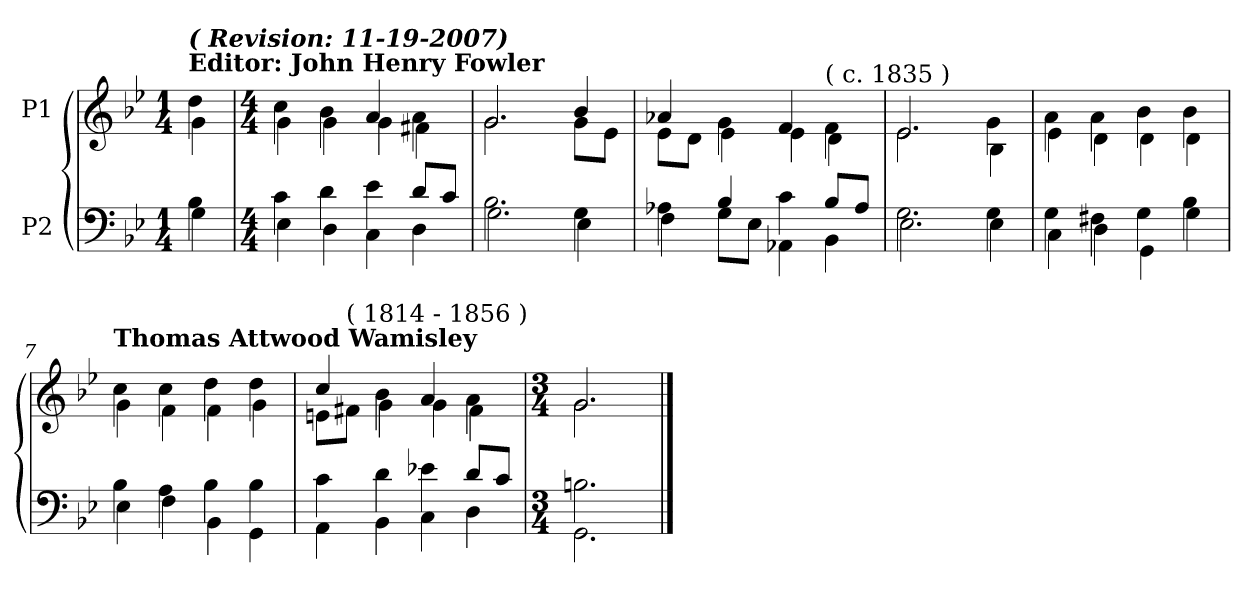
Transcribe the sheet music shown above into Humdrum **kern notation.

**kern	**kern
*part2	*part1
*staff2	*staff1
*I"P2	*I"P1
!!LO:PB:g=z
*clefF4	*clefG2
*k[b-e-]	*k[b-e-]
*B-:	*B-:
*M1/4	*M1/4
*MM115	*MM115
=1	=1
*^	*^
!	!	!LO:TX:a:B:t=Editor&colon;  John Henry Fowler	!
!	!	!LO:TX:a:Bi:t=( Revision&colon; 11-19-2007)	!
4B-i\	4Gi\	4ddi\	4gi\
=2	=2	=2	=2
*M4/4	*	*M4/4	*
4ci\	4E-i\	4cci\	4gi\
4di\	4Di\	4b-i\	4gi\
4e-i\	4Ci\	4ai/	4gi\
8di/L	4Di\	4ai\	4f#Xi\
8ci/J	.	.	.
=3	=3	=3	=3
2.B-i\	2.Gi\	2.gi/	2.gi\
4Gi\	4E-i\	4b-i/	8gi\L
.	.	.	8e-i\J
=4	=4	=4	=4
4A-Xi\	4Fi\	4a-Xi/	8e-i\L
.	.	.	8di\J
4B-i/	8Gi\L	4gi\	4e-i\
.	8E-i\J	.	.
4ci\	4AA-Xi\	4fi/	4e-i\
!	!	!LO:TX:a:t=( c. 1835 )	!
8B-i/L	4BB-i\	4fi\	4di\
8A-i/J	.	.	.
=5	=5	=5	=5
2.Gi\	2.E-i\	2.e-i/	2.e-i\
4Gi\	4E-i\	4gi\	4B-i\
=6	=6	=6	=6
4Gi\	4Ci\	4ai\	4e-i\
4F#Xi\	4Di\	4ai\	4di\
4Gi\	4GGi\	4b-i\	4di\
4B-i\	4Gi\	4b-i\	4di\
=7	=7	=7	=7
!	!	!LO:TX:a:B:t=Thomas Attwood Wamisley	!
4B-i\	4E-i\	4cci\	4gi\
4Ai\	4Fi\	4cci\	4fi\
4B-i\	4BB-i\	4ddi\	4fi\
4B-i\	4GGi\	4ddi\	4gi\
=8	=8	=8	=8
4ci\	4AAi\	4cci/	8eni\L
!	!	!	!LO:TX:a:t=( 1814 - 1856 )
.	.	.	8f#Xi\J
4di\	4BB-i\	4b-i\	4gi\
4e-Xi\	4Ci\	4ai/	4gi\
8di/L	4Di\	4ai\	4f#i\
8ci/J	.	.	.
=9	=9	=9	=9
*M3/4	*	*M3/4	*
2.Bni\	2.GGi\	2.gi/	2.gi\
*v	*v	*	*
*	*v	*v
==	==
*-	*-
